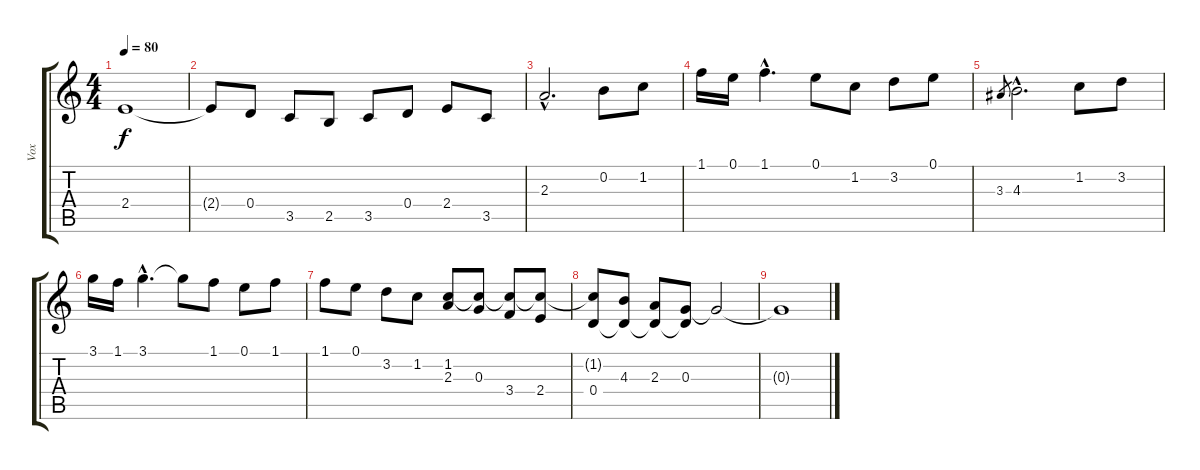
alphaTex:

\track ("Vox" "Vox") {instrument electricguitarjazz}
\staff {score tabs}
\tuning (E4 B3 G3 D3 A2 E2) {hide}
\ts (4 4)
\tempo 80
\clef g2
\ks c
2.4.1{dy f} |
2.4{t}.8 0.4.8 3.5.8 2.5.8 3.5.8 0.4.8 2.4.8 3.5.8 |
2.3{hac}.2{d} 0.2.8 1.2.8 |
1.1.16 0.1.16 1.1{hac}.4{d} 0.1.8 1.2.8 3.2.8 0.1.8 |
3.3.8{gr} 4.3{hac}.2{d} 1.2.8 3.2.8 |
3.1.16 1.1.16 3.1{hac}.4{d} 3.1{t}.8 1.1.8 0.1.8 1.1.8 |
1.1.8 0.1.8 3.2.8 1.2.8 (1.2 2.3).8 (1.2{t} 0.3).8 (1.2{t} 3.4).8 (1.2{t} 2.4).8 |
(1.2{t} 0.4).8 (4.3 0.4{t}).8 (2.3 0.4{t}).8 (0.3 0.4{t}).8 0.3{t}.2 |
0.3{t}.1
